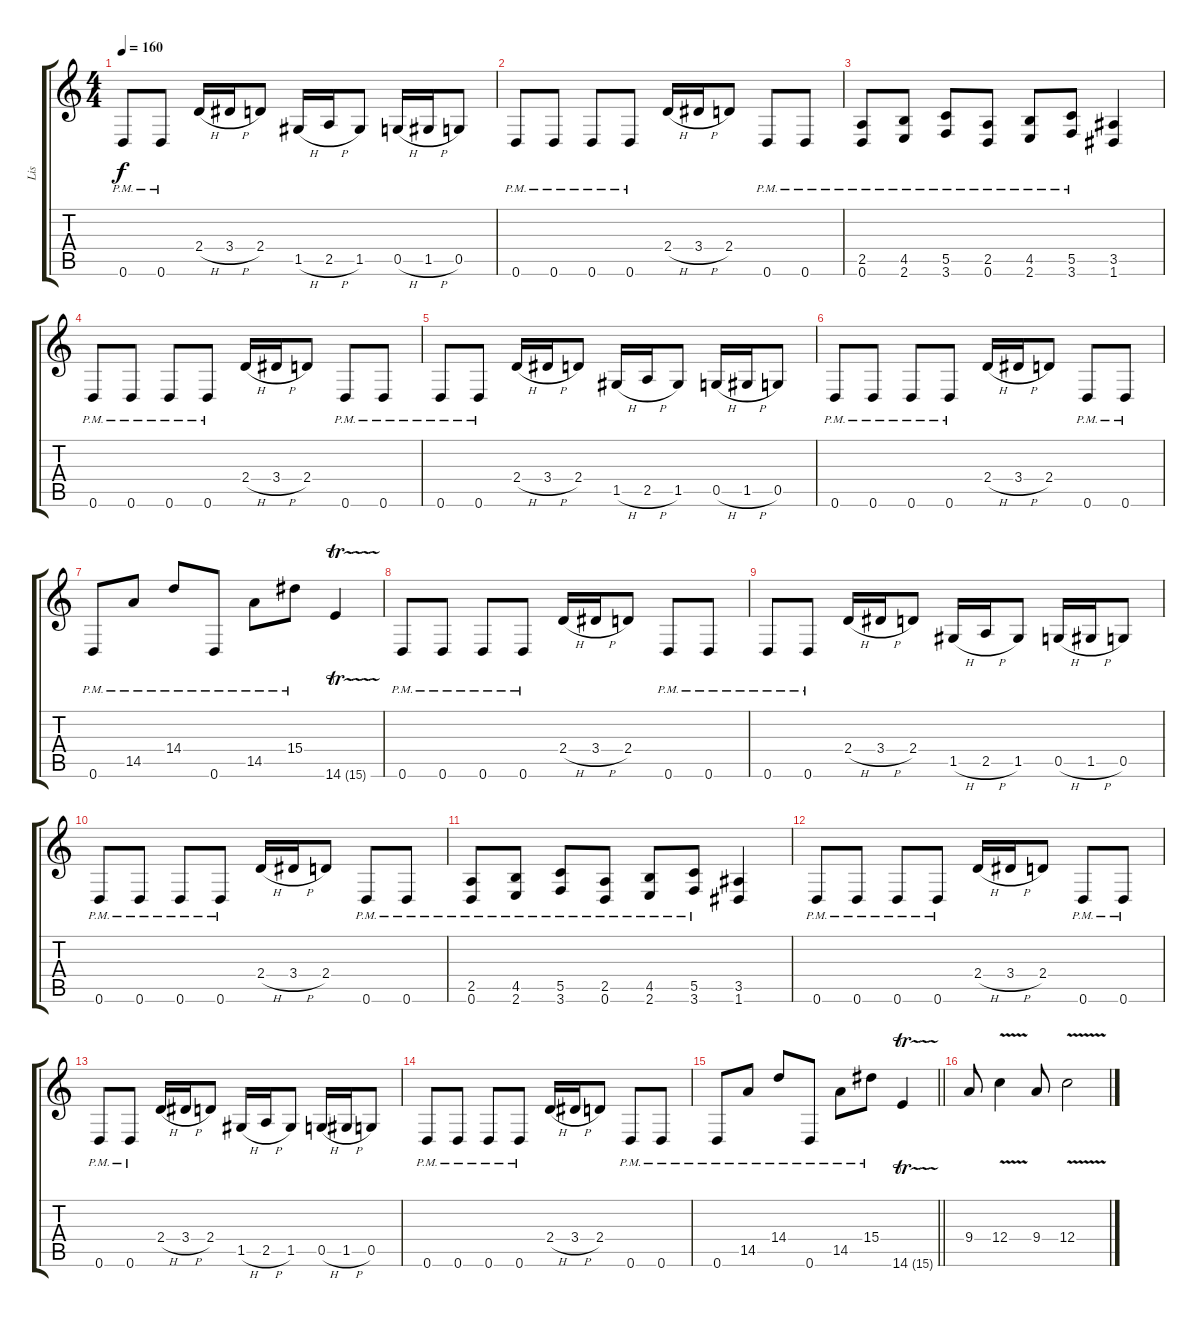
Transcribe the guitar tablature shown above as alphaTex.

\track ("Lis" "Lis") {instrument distortionguitar}
\staff {score tabs}
\tuning (D4 A3 F3 C3 G2 D2) {hide}
\ts (4 4)
\tempo 160
\clef g2
\ks c
0.6{pm}.8{dy f} 0.6{pm}.8 2.4{h}.16 3.4{h}.16 2.4.8 1.5{h}.16 2.5{h}.16 1.5.8 0.5{h}.16 1.5{h}.16 0.5.8 |
0.6{pm}.8 0.6{pm}.8 0.6{pm}.8 0.6{pm}.8 2.4{h}.16 3.4{h}.16 2.4.8 0.6{pm}.8 0.6{pm}.8 |
(2.5{pm} 0.6{pm}).8 (4.5{pm} 2.6{pm}).8 (5.5{pm} 3.6{pm}).8 (2.5{pm} 0.6{pm}).8 (4.5{pm} 2.6{pm}).8 (5.5{pm} 3.6{pm}).8 (3.5 1.6).4 |
0.6{pm}.8 0.6{pm}.8 0.6{pm}.8 0.6{pm}.8 2.4{h}.16 3.4{h}.16 2.4.8 0.6{pm}.8 0.6{pm}.8 |
0.6{pm}.8 0.6{pm}.8 2.4{h}.16 3.4{h}.16 2.4.8 1.5{h}.16 2.5{h}.16 1.5.8 0.5{h}.16 1.5{h}.16 0.5.8 |
0.6{pm}.8 0.6{pm}.8 0.6{pm}.8 0.6{pm}.8 2.4{h}.16 3.4{h}.16 2.4.8 0.6{pm}.8 0.6{pm}.8 |
0.6{pm}.8 14.5{pm}.8 14.4{pm}.8 0.6{pm}.8 14.5{pm}.8 15.4{pm}.8 14.6{tr (15 16)}.4 |
0.6{pm}.8 0.6{pm}.8 0.6{pm}.8 0.6{pm}.8 2.4{h}.16 3.4{h}.16 2.4.8 0.6{pm}.8 0.6{pm}.8 |
0.6{pm}.8 0.6{pm}.8 2.4{h}.16 3.4{h}.16 2.4.8 1.5{h}.16 2.5{h}.16 1.5.8 0.5{h}.16 1.5{h}.16 0.5.8 |
0.6{pm}.8 0.6{pm}.8 0.6{pm}.8 0.6{pm}.8 2.4{h}.16 3.4{h}.16 2.4.8 0.6{pm}.8 0.6{pm}.8 |
(2.5{pm} 0.6{pm}).8 (4.5{pm} 2.6{pm}).8 (5.5{pm} 3.6{pm}).8 (2.5{pm} 0.6{pm}).8 (4.5{pm} 2.6{pm}).8 (5.5{pm} 3.6{pm}).8 (3.5 1.6).4 |
0.6{pm}.8 0.6{pm}.8 0.6{pm}.8 0.6{pm}.8 2.4{h}.16 3.4{h}.16 2.4.8 0.6{pm}.8 0.6{pm}.8 |
0.6{pm}.8 0.6{pm}.8 2.4{h}.16 3.4{h}.16 2.4.8 1.5{h}.16 2.5{h}.16 1.5.8 0.5{h}.16 1.5{h}.16 0.5.8 |
0.6{pm}.8 0.6{pm}.8 0.6{pm}.8 0.6{pm}.8 2.4{h}.16 3.4{h}.16 2.4.8 0.6{pm}.8 0.6{pm}.8 |
\barLineRight lightlight
0.6{pm}.8 14.5{pm}.8 14.4{pm}.8 0.6{pm}.8 14.5{pm}.8 15.4{pm}.8 14.6{tr (15 16)}.4 |
9.4.8 12.4{v}.4 9.4.8 12.4{v}.2
